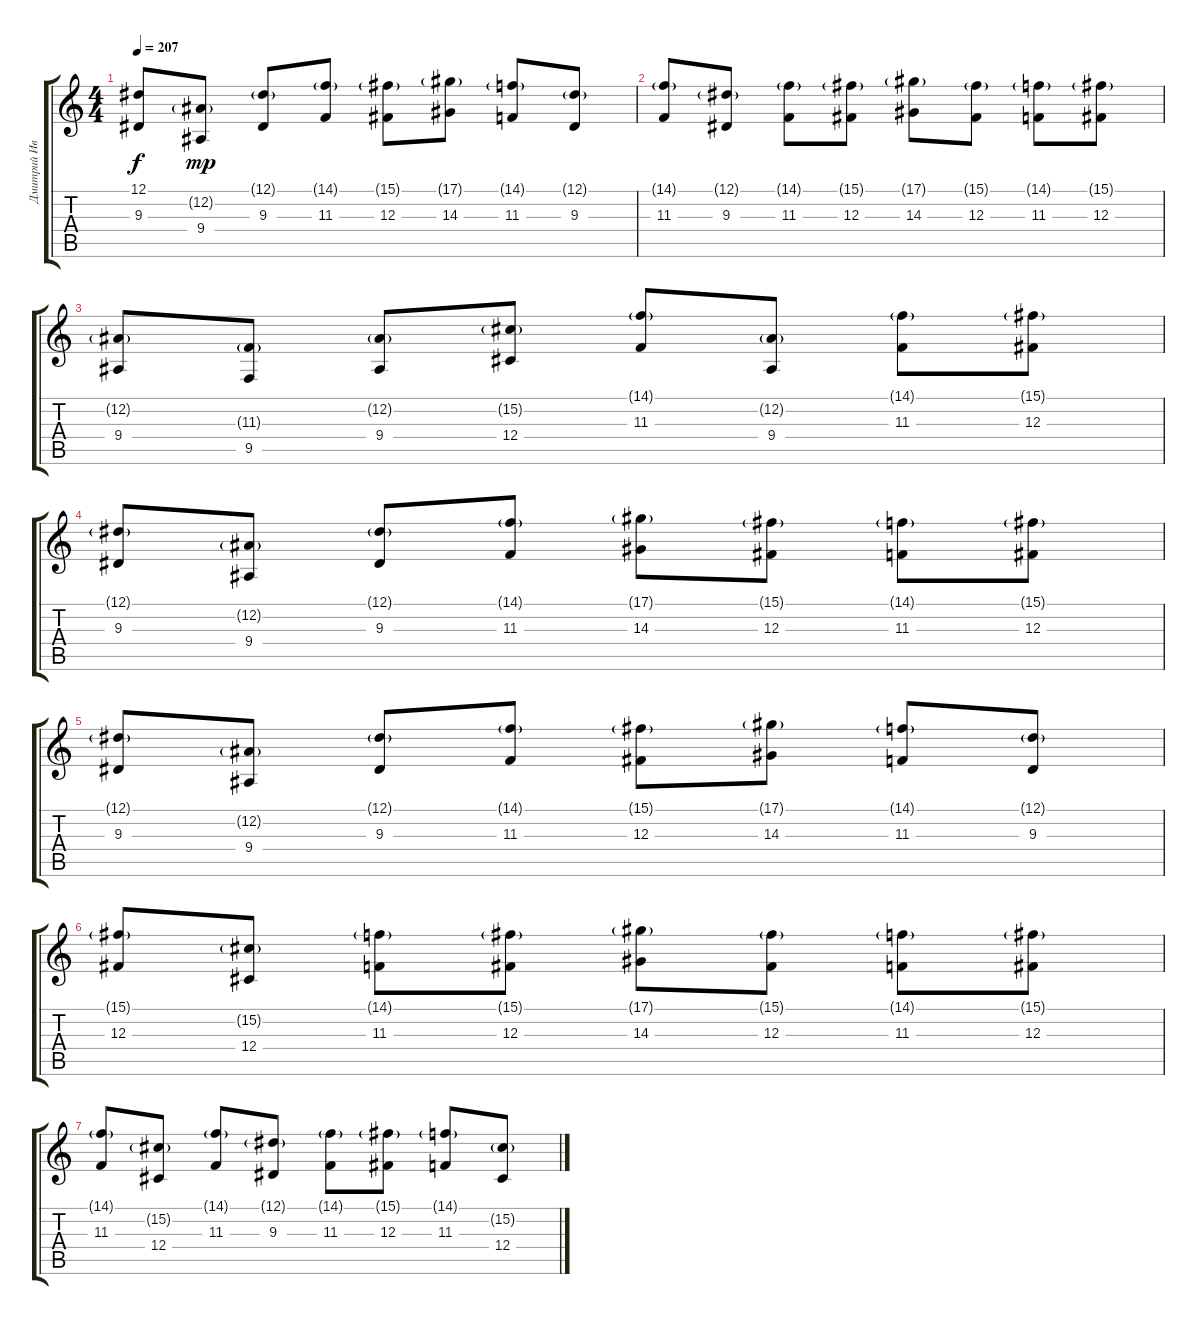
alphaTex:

\track ("Дмитрий Иванов" "Дмитрий Ив") {instrument harpsichord}
\staff {score tabs}
\tuning (Eb4 Bb3 Gb3 Db3 Ab2 Eb2) {hide}
\ts (4 4)
\tempo 207
\clef g2
\ks c
(12.1 9.3).8{dy f} (12.2{g} 9.4).8{dy mp} (12.1{g} 9.3).8 (14.1{g} 11.3).8 (15.1{g} 12.3).8 (17.1{g} 14.3).8 (14.1{g} 11.3).8 (12.1{g} 9.3).8 |
(14.1{g} 11.3).8 (12.1{g} 9.3).8 (14.1{g} 11.3).8 (15.1{g} 12.3).8 (17.1{g} 14.3).8 (15.1{g} 12.3).8 (14.1{g} 11.3).8 (15.1{g} 12.3).8 |
(12.2{g} 9.4).8 (11.3{g} 9.5).8 (12.2{g} 9.4).8 (15.2{g} 12.4).8 (14.1{g} 11.3).8 (12.2{g} 9.4).8 (14.1{g} 11.3).8 (15.1{g} 12.3).8 |
(12.1{g} 9.3).8 (12.2{g} 9.4).8 (12.1{g} 9.3).8 (14.1{g} 11.3).8 (17.1{g} 14.3).8 (15.1{g} 12.3).8 (14.1{g} 11.3).8 (15.1{g} 12.3).8 |
(12.1{g} 9.3).8 (12.2{g} 9.4).8 (12.1{g} 9.3).8 (14.1{g} 11.3).8 (15.1{g} 12.3).8 (17.1{g} 14.3).8 (14.1{g} 11.3).8 (12.1{g} 9.3).8 |
(15.1{g} 12.3).8 (15.2{g} 12.4).8 (14.1{g} 11.3).8 (15.1{g} 12.3).8 (17.1{g} 14.3).8 (15.1{g} 12.3).8 (14.1{g} 11.3).8 (15.1{g} 12.3).8 |
(14.1{g} 11.3).8 (15.2{g} 12.4).8 (14.1{g} 11.3).8 (12.1{g} 9.3).8 (14.1{g} 11.3).8 (15.1{g} 12.3).8 (14.1{g} 11.3).8 (15.2{g} 12.4).8
